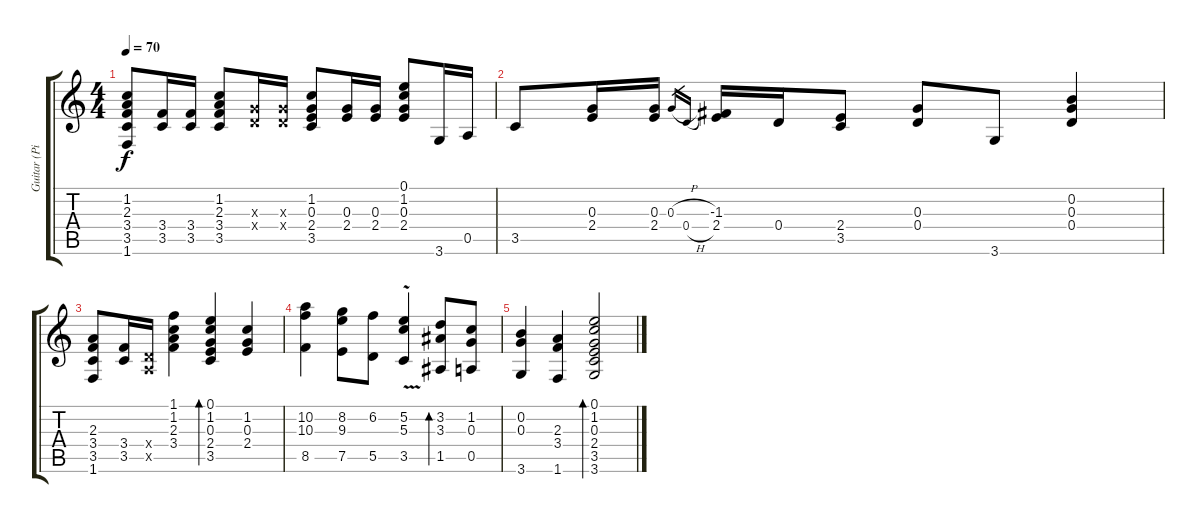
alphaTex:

\track ("Guitar (Piano in original)" "Guitar (Pi") {instrument acousticguitarsteel}
\staff {score tabs}
\tuning (E4 B3 G3 D3 A2 E2) {hide}
\ts (4 4)
\tempo 70
\clef g2
\ks c
(1.2 2.3 3.4 3.5 1.6).8{dy f} (3.4 3.5).16 (3.4 3.5).16 (1.2 2.3 3.4 3.5).8 (0.3{x} 0.4{x}).16 (0.3{x} 0.4{x}).16 (1.2 0.3 2.4 3.5).8 (0.3 2.4).16 (0.3 2.4).16 (0.1 1.2 0.3 2.4).8 3.6.16 0.5.16 |
3.5.8 (0.3 2.4).16 (0.3 2.4).16 0.3{h}.16{gr} 0.4{h}.16{gr} (-1.3 2.4).16 0.4.16 (2.4 3.5).8 (0.3 0.4).8 3.6.8 (0.2 0.3 0.4).4 |
(2.3 3.4 3.5 1.6).8 (3.4 3.5).16 (0.4{x} 0.5{x}).16 (1.1 1.2 2.3 3.4).4 (0.1 1.2 0.3 2.4 3.5).4{bd 60} (1.2 0.3 2.4).4 |
(10.2 10.3 8.5).4 (8.2 9.3 7.5).8 (6.2 5.5).8 (5.2 5.3 3.5{v}).4 (3.2 3.3 1.5).8{bd 120} (1.2 0.3 0.5).8 |
(0.2 0.3 3.6).4 (2.3 3.4 1.6).4 (0.1 1.2 0.3 2.4 3.5 3.6).2{bd 240}
